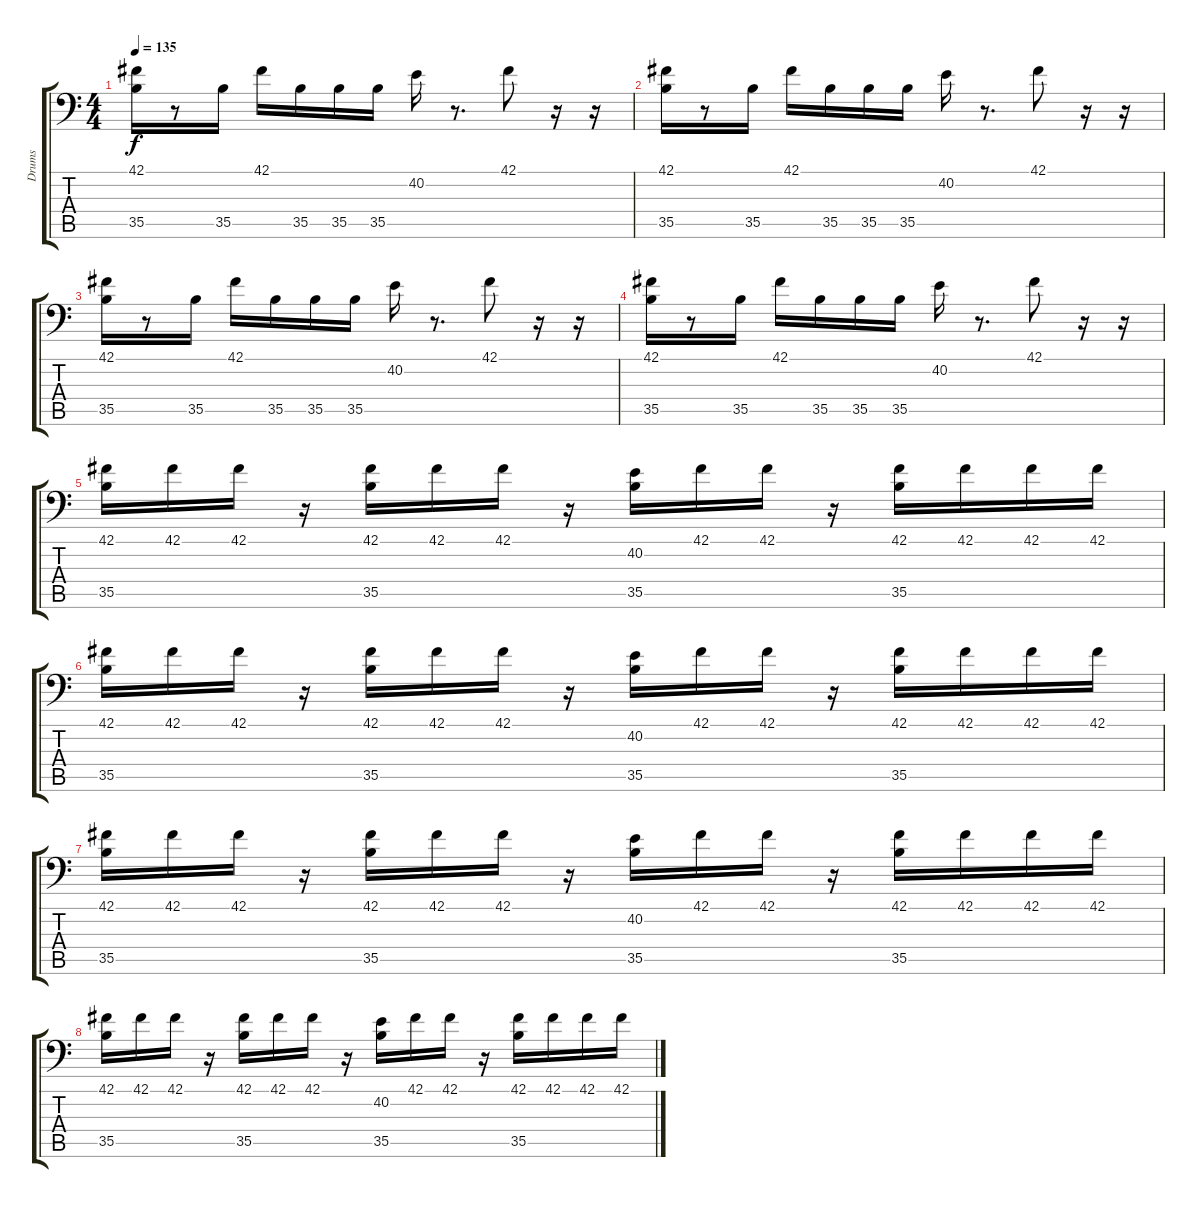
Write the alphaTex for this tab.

\track ("Drums" "Drums") {instrument acousticgrandpiano}
\staff {score tabs}
\tuning (C-1 C-1 C-1 C-1 C-1 C-1) {hide}
\ts (4 4)
\tempo 135
\clef f4
\ks c
(42.1 35.5).16{dy f} r.8 35.5.16 42.1.16 35.5.16 35.5.16 35.5.16 40.2.16 r.8{d} 42.1.8 r.16 r.16 |
(42.1 35.5).16 r.8 35.5.16 42.1.16 35.5.16 35.5.16 35.5.16 40.2.16 r.8{d} 42.1.8 r.16 r.16 |
(42.1 35.5).16 r.8 35.5.16 42.1.16 35.5.16 35.5.16 35.5.16 40.2.16 r.8{d} 42.1.8 r.16 r.16 |
(42.1 35.5).16 r.8 35.5.16 42.1.16 35.5.16 35.5.16 35.5.16 40.2.16 r.8{d} 42.1.8 r.16 r.16 |
(42.1 35.5).16 42.1.16 42.1.16 r.16 (42.1 35.5).16 42.1.16 42.1.16 r.16 (40.2 35.5).16 42.1.16 42.1.16 r.16 (42.1 35.5).16 42.1.16 42.1.16 42.1.16 |
(42.1 35.5).16 42.1.16 42.1.16 r.16 (42.1 35.5).16 42.1.16 42.1.16 r.16 (40.2 35.5).16 42.1.16 42.1.16 r.16 (42.1 35.5).16 42.1.16 42.1.16 42.1.16 |
(42.1 35.5).16 42.1.16 42.1.16 r.16 (42.1 35.5).16 42.1.16 42.1.16 r.16 (40.2 35.5).16 42.1.16 42.1.16 r.16 (42.1 35.5).16 42.1.16 42.1.16 42.1.16 |
(42.1 35.5).16 42.1.16 42.1.16 r.16 (42.1 35.5).16 42.1.16 42.1.16 r.16 (40.2 35.5).16 42.1.16 42.1.16 r.16 (42.1 35.5).16 42.1.16 42.1.16 42.1.16
